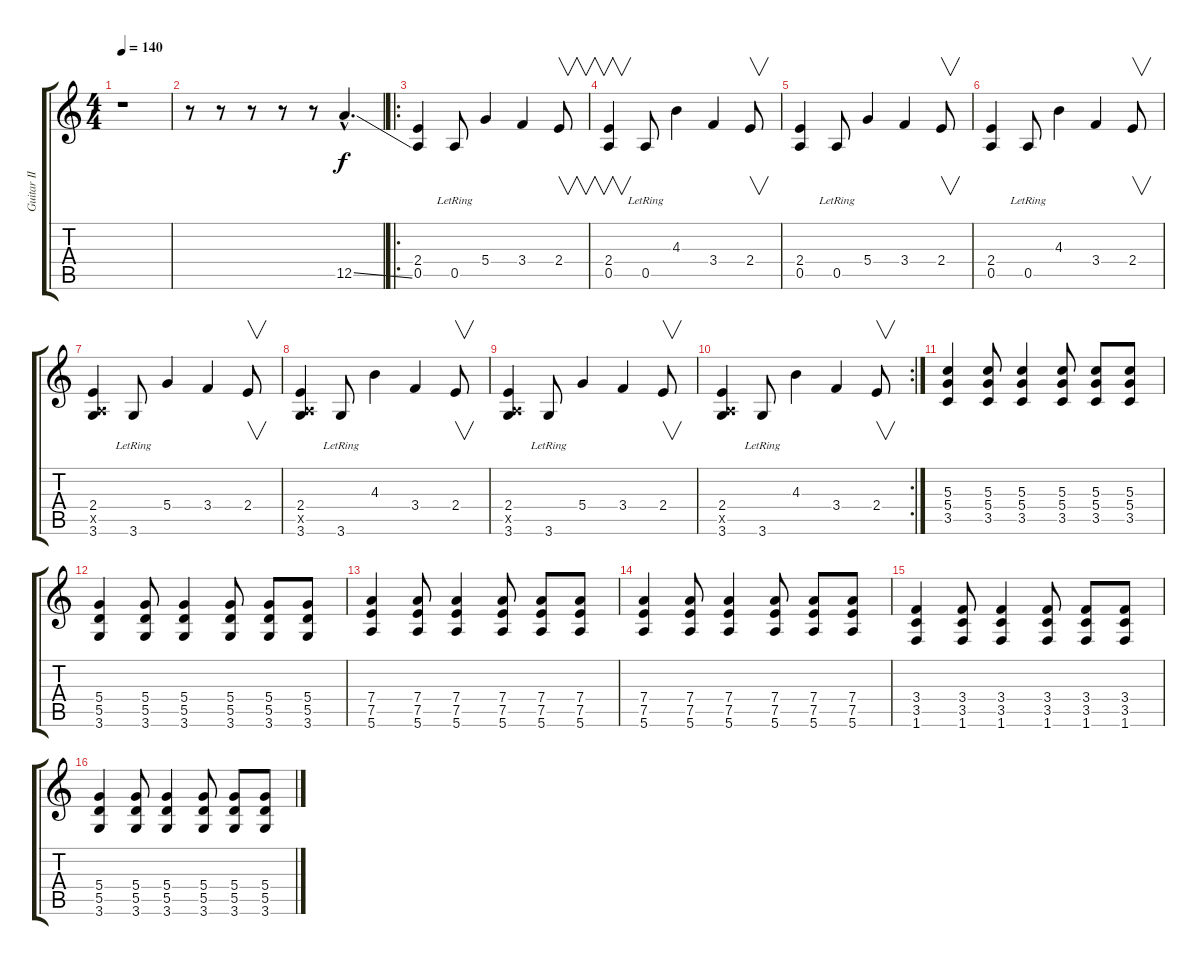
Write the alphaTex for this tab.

\track ("Guitar II" "Guitar II") {instrument overdrivenguitar}
\staff {score tabs}
\tuning (E4 B3 G3 D3 A2 E2) {hide}
\ts (4 4)
\tempo 140
\clef g2
\ks c
r.1{dy f} |
r.8{volume 13} r.8 r.8 r.8 r.8 12.5{ss hac}.4{d} |
\ro
(2.4 0.5).4 0.5{lr}.8 5.4.4 3.4.4 2.4.8{v} |
(2.4 0.5).4{v} 0.5{lr}.8 4.3.4 3.4.4 2.4.8{v} |
(2.4 0.5).4 0.5{lr}.8 5.4.4 3.4.4 2.4.8{v} |
(2.4 0.5).4 0.5{lr}.8 4.3.4 3.4.4 2.4.8{v} |
(2.4 0.5{x} 3.6).4 3.6{lr}.8 5.4.4 3.4.4 2.4.8{v} |
(2.4 0.5{x} 3.6).4 3.6{lr}.8 4.3.4 3.4.4 2.4.8{v} |
(2.4 0.5{x} 3.6).4 3.6{lr}.8 5.4.4 3.4.4 2.4.8{v} |
\rc 2
(2.4 0.5{x} 3.6).4 3.6{lr}.8 4.3.4 3.4.4 2.4.8{v} |
(5.3 5.4 3.5).4 (5.3 5.4 3.5).8 (5.3 5.4 3.5).4 (5.3 5.4 3.5).8 (5.3 5.4 3.5).8 (5.3 5.4 3.5).8 |
(5.4 5.5 3.6).4 (5.4 5.5 3.6).8 (5.4 5.5 3.6).4 (5.4 5.5 3.6).8 (5.4 5.5 3.6).8 (5.4 5.5 3.6).8 |
(7.4 7.5 5.6).4 (7.4 7.5 5.6).8 (7.4 7.5 5.6).4 (7.4 7.5 5.6).8 (7.4 7.5 5.6).8 (7.4 7.5 5.6).8 |
(7.4 7.5 5.6).4 (7.4 7.5 5.6).8 (7.4 7.5 5.6).4 (7.4 7.5 5.6).8 (7.4 7.5 5.6).8 (7.4 7.5 5.6).8 |
(3.4 3.5 1.6).4 (3.4 3.5 1.6).8 (3.4 3.5 1.6).4 (3.4 3.5 1.6).8 (3.4 3.5 1.6).8 (3.4 3.5 1.6).8 |
(5.4 5.5 3.6).4 (5.4 5.5 3.6).8 (5.4 5.5 3.6).4 (5.4 5.5 3.6).8 (5.4 5.5 3.6).8 (5.4 5.5 3.6).8
